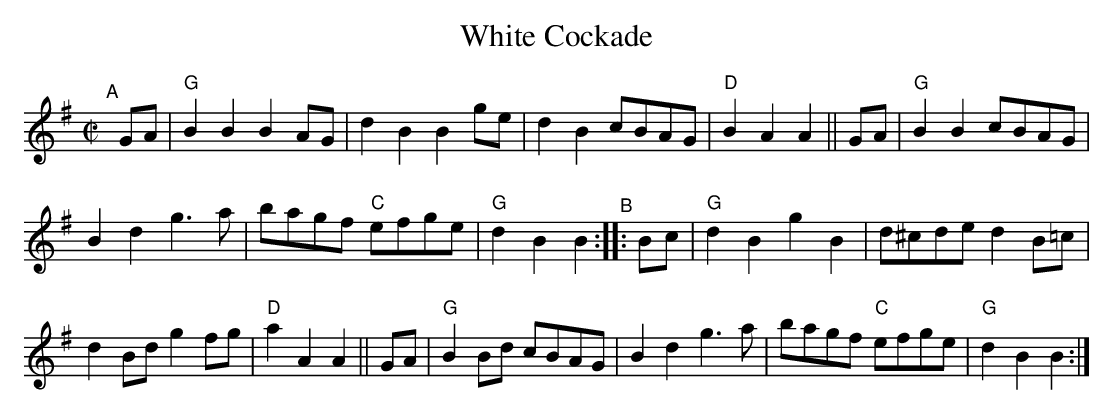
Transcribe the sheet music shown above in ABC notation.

X:1
T: White Cockade
M: C|
L: 1/8
K: G
"^A"[|] GA | "G"B2B2 B2AG | d2B2 B2ge | d2B2 cBAG | "D"B2A2 A2 || GA | "G"B2B2 cBAG |
B2d2 g3a | bagf "C"efge | "G"d2B2 B2 "^B":: Bc | "G"d2B2 g2B2 | d^cde d2B=c |
d2Bd g2fg | "D"a2A2 A2 || GA | "G"B2Bd cBAG | B2d2 g3a | bagf "C"efge | "G"d2B2 B2 :|
